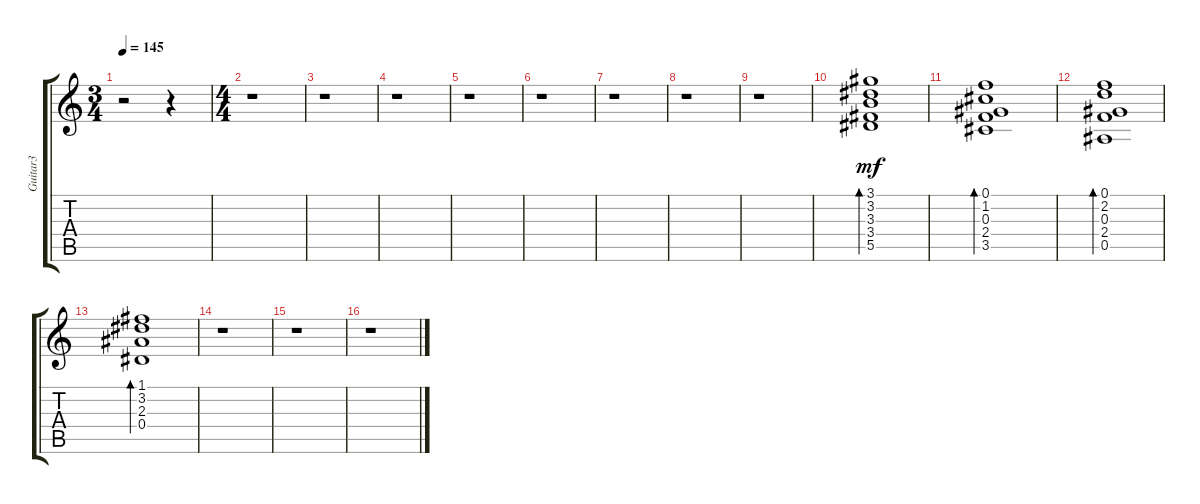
\track ("Guitar3" "Guitar3") {instrument acousticguitarsteel}
\staff {score tabs}
\tuning (F4 C4 Ab3 Eb3 Bb2 F2) {hide}
\ts (3 4)
\tempo 145
\clef g2
\ks c
r.2{dy mf} r.4 |
\ts (4 4)
r.1 |
r.1 |
r.1 |
r.1 |
r.1 |
r.1 |
r.1 |
r.1 |
(3.1 3.2 3.3 3.4 5.5).1{bd 240} |
(0.1 1.2 0.3 2.4 3.5).1{bd 240} |
(0.1 2.2 0.3 2.4 0.5).1{bd 240} |
(1.1 3.2 2.3 0.4).1{bd 240} |
r.1 |
r.1 |
r.1
